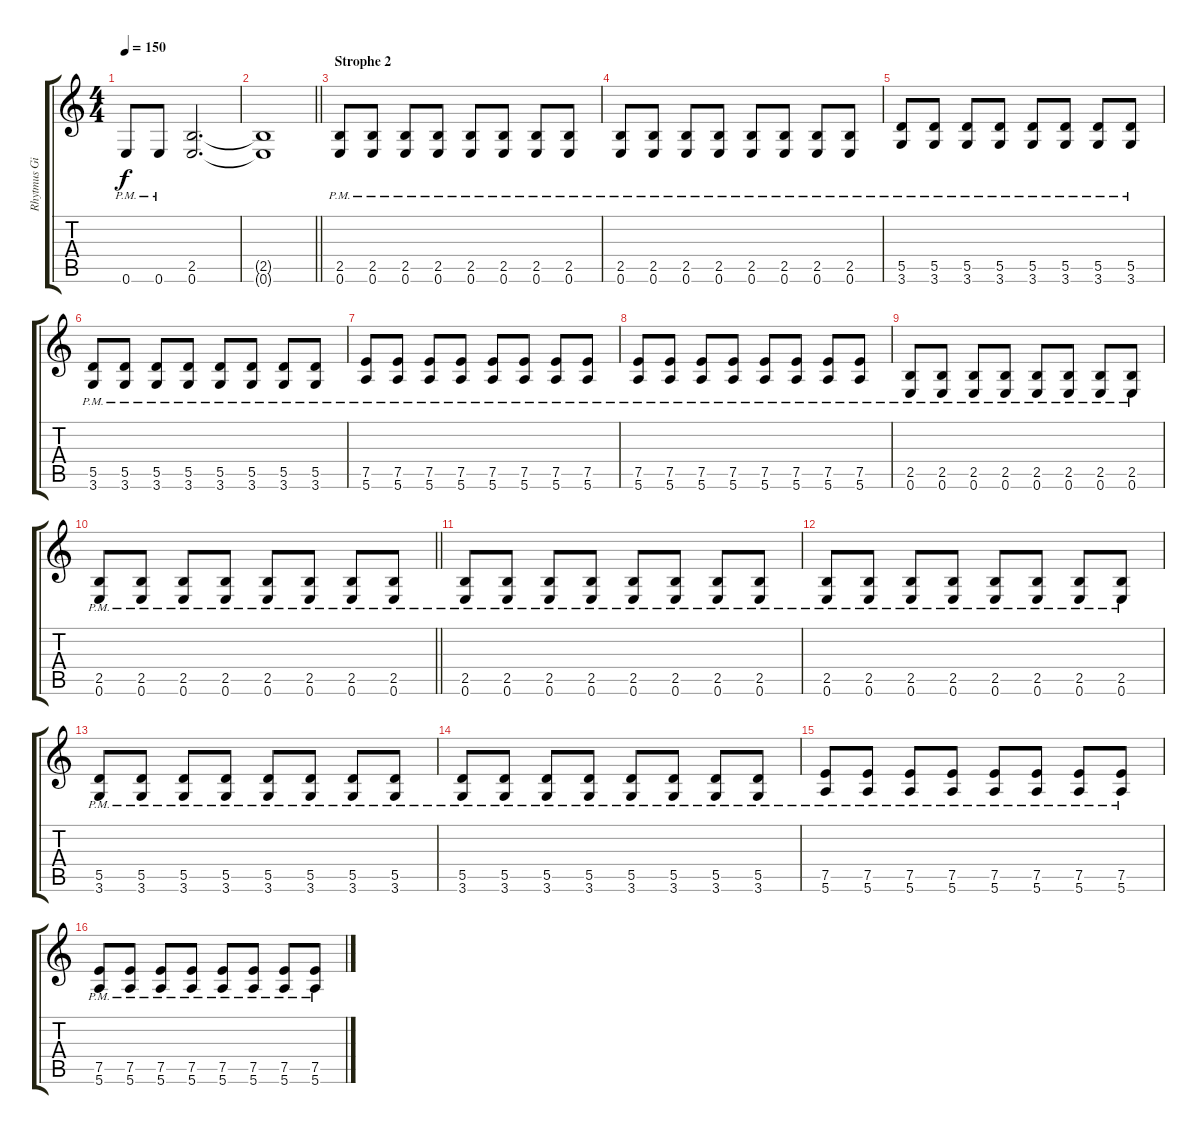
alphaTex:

\track ("Rhytmus Gitarre" "Rhytmus Gi") {instrument overdrivenguitar}
\staff {score tabs}
\tuning (E4 B3 G3 D3 A2 E2) {hide}
\ts (4 4)
\tempo 150
\clef g2
\ks c
0.6{pm}.8{dy f} 0.6{pm}.8 (2.5 0.6).2{d} |
\barLineRight lightlight
(2.5{t} 0.6{t}).1 |
\section ("" "Strophe 2")
(2.5{pm} 0.6{pm}).8 (2.5{pm} 0.6{pm}).8 (2.5{pm} 0.6{pm}).8 (2.5{pm} 0.6{pm}).8 (2.5{pm} 0.6{pm}).8 (2.5{pm} 0.6{pm}).8 (2.5{pm} 0.6{pm}).8 (2.5{pm} 0.6{pm}).8 |
(2.5{pm} 0.6{pm}).8 (2.5{pm} 0.6{pm}).8 (2.5{pm} 0.6{pm}).8 (2.5{pm} 0.6{pm}).8 (2.5{pm} 0.6{pm}).8 (2.5{pm} 0.6{pm}).8 (2.5{pm} 0.6{pm}).8 (2.5{pm} 0.6{pm}).8 |
(5.5{pm} 3.6{pm}).8 (5.5{pm} 3.6{pm}).8 (5.5{pm} 3.6{pm}).8 (5.5{pm} 3.6{pm}).8 (5.5{pm} 3.6{pm}).8 (5.5{pm} 3.6{pm}).8 (5.5{pm} 3.6{pm}).8 (5.5{pm} 3.6{pm}).8 |
(5.5{pm} 3.6{pm}).8 (5.5{pm} 3.6{pm}).8 (5.5{pm} 3.6{pm}).8 (5.5{pm} 3.6{pm}).8 (5.5{pm} 3.6{pm}).8 (5.5{pm} 3.6{pm}).8 (5.5{pm} 3.6{pm}).8 (5.5{pm} 3.6{pm}).8 |
(7.5{pm} 5.6{pm}).8 (7.5{pm} 5.6{pm}).8 (7.5{pm} 5.6{pm}).8 (7.5{pm} 5.6{pm}).8 (7.5{pm} 5.6{pm}).8 (7.5{pm} 5.6{pm}).8 (7.5{pm} 5.6{pm}).8 (7.5{pm} 5.6{pm}).8 |
(7.5{pm} 5.6{pm}).8 (7.5{pm} 5.6{pm}).8 (7.5{pm} 5.6{pm}).8 (7.5{pm} 5.6{pm}).8 (7.5{pm} 5.6{pm}).8 (7.5{pm} 5.6{pm}).8 (7.5{pm} 5.6{pm}).8 (7.5{pm} 5.6{pm}).8 |
(2.5{pm} 0.6{pm}).8 (2.5{pm} 0.6{pm}).8 (2.5{pm} 0.6{pm}).8 (2.5{pm} 0.6{pm}).8 (2.5{pm} 0.6{pm}).8 (2.5{pm} 0.6{pm}).8 (2.5{pm} 0.6{pm}).8 (2.5{pm} 0.6{pm}).8 |
\barLineRight lightlight
(2.5{pm} 0.6{pm}).8 (2.5{pm} 0.6{pm}).8 (2.5{pm} 0.6{pm}).8 (2.5{pm} 0.6{pm}).8 (2.5{pm} 0.6{pm}).8 (2.5{pm} 0.6{pm}).8 (2.5{pm} 0.6{pm}).8 (2.5{pm} 0.6{pm}).8 |
(2.5{pm} 0.6{pm}).8 (2.5{pm} 0.6{pm}).8 (2.5{pm} 0.6{pm}).8 (2.5{pm} 0.6{pm}).8 (2.5{pm} 0.6{pm}).8 (2.5{pm} 0.6{pm}).8 (2.5{pm} 0.6{pm}).8 (2.5{pm} 0.6{pm}).8 |
(2.5{pm} 0.6{pm}).8 (2.5{pm} 0.6{pm}).8 (2.5{pm} 0.6{pm}).8 (2.5{pm} 0.6{pm}).8 (2.5{pm} 0.6{pm}).8 (2.5{pm} 0.6{pm}).8 (2.5{pm} 0.6{pm}).8 (2.5{pm} 0.6{pm}).8 |
(5.5{pm} 3.6{pm}).8 (5.5{pm} 3.6{pm}).8 (5.5{pm} 3.6{pm}).8 (5.5{pm} 3.6{pm}).8 (5.5{pm} 3.6{pm}).8 (5.5{pm} 3.6{pm}).8 (5.5{pm} 3.6{pm}).8 (5.5{pm} 3.6{pm}).8 |
(5.5{pm} 3.6{pm}).8 (5.5{pm} 3.6{pm}).8 (5.5{pm} 3.6{pm}).8 (5.5{pm} 3.6{pm}).8 (5.5{pm} 3.6{pm}).8 (5.5{pm} 3.6{pm}).8 (5.5{pm} 3.6{pm}).8 (5.5{pm} 3.6{pm}).8 |
(7.5{pm} 5.6{pm}).8 (7.5{pm} 5.6{pm}).8 (7.5{pm} 5.6{pm}).8 (7.5{pm} 5.6{pm}).8 (7.5{pm} 5.6{pm}).8 (7.5{pm} 5.6{pm}).8 (7.5{pm} 5.6{pm}).8 (7.5{pm} 5.6{pm}).8 |
(7.5{pm} 5.6{pm}).8 (7.5{pm} 5.6{pm}).8 (7.5{pm} 5.6{pm}).8 (7.5{pm} 5.6{pm}).8 (7.5{pm} 5.6{pm}).8 (7.5{pm} 5.6{pm}).8 (7.5{pm} 5.6{pm}).8 (7.5{pm} 5.6{pm}).8
